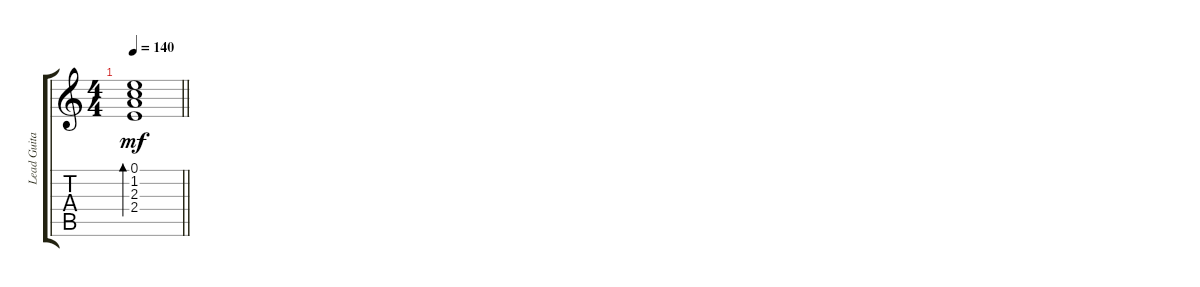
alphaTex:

\track ("Lead Guitar" "Lead Guita") {instrument electricguitarclean}
\staff {score tabs}
\tuning (E4 B3 G3 D3 A2 E2) {hide}
\ts (4 4)
\tempo 140
\clef g2
\barLineRight lightlight
\ks c
(0.1 1.2 2.3 2.4).1{bd 60 dy mf}
